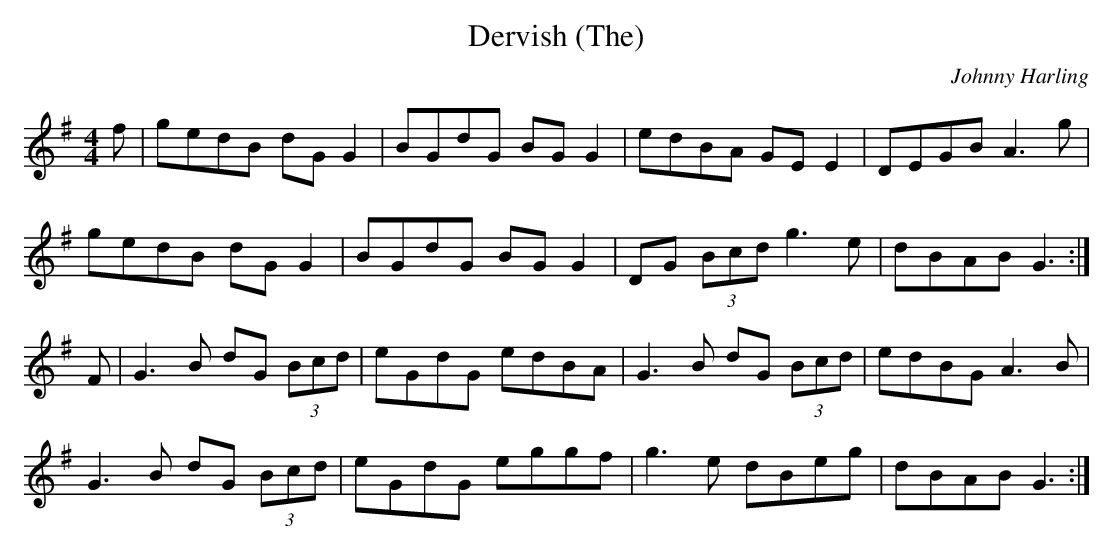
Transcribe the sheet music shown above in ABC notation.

X:1
T: Dervish (The)
C: Johnny Harling
M: 4/4
L: 1/8
K: G
f | gedB dG G2 | BGdG BG G2 | edBA GE E2 |\
DEGB A3 g |
gedB dG G2 | BGdG BG G2 | DG (3Bcd g3 e |\
dBAB G3 :|
F | G3 B dG (3Bcd | eGdG edBA | G3 B dG (3Bcd |\
edBG A3 B |
G3 B dG (3Bcd | eGdG eggf | g3 e dBeg | dBAB G3 :|
